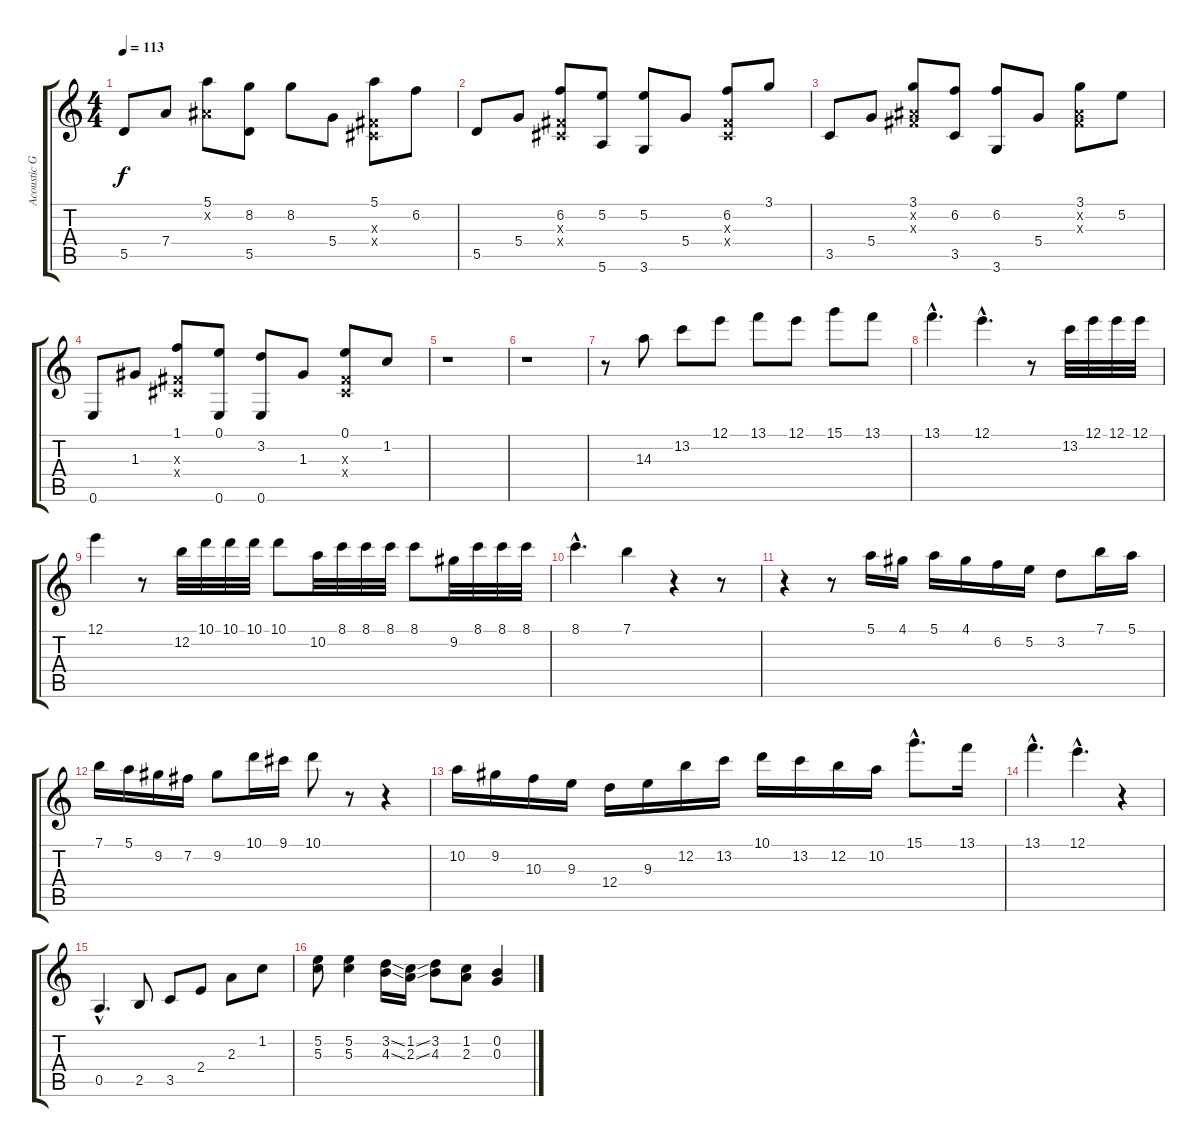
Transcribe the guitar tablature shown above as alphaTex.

\track ("Acoustic Guitar 2" "Acoustic G") {instrument acousticguitarnylon}
\staff {score tabs}
\tuning (E4 B3 G3 D3 A2 E2) {hide}
\ts (4 4)
\tempo 113
\clef g2
\ks c
5.5.8{dy f} 7.4.8 (5.1 -1.2{x}).8 (8.2 5.5).8 8.2.8 5.4.8 (5.1 -1.3{x} -1.4{x}).8 6.2.8 |
5.5.8 5.4.8 (6.2 -1.3{x} -1.4{x}).8 (5.2 5.6).8 (5.2 3.6).8 5.4.8 (6.2 -1.3{x} -1.4{x}).8 3.1.8 |
3.5.8 5.4.8 (3.1 -1.2{x} -1.3{x}).8 (6.2 3.5).8 (6.2 3.6).8 5.4.8 (3.1 -1.2{x} -1.3{x}).8 5.2.8 |
0.6.8 1.3.8 (1.1 -1.3{x} -1.4{x}).8 (0.1 0.6).8 (3.2 0.6).8 1.3.8 (0.1 -1.3{x} -1.4{x}).8 1.2.8 |
r.1 |
r.1 |
r.8 14.3.8 13.2.8 12.1.8 13.1.8 12.1.8 15.1.8 13.1.8 |
13.1{hac}.4{d} 12.1{hac}.4{d} r.8 13.2.32 12.1.32 12.1.32 12.1.32 |
12.1.4 r.8 12.2.32 10.1.32 10.1.32 10.1.32 10.1.8 10.2.32 8.1.32 8.1.32 8.1.32 8.1.8 9.2.32 8.1.32 8.1.32 8.1.32 |
8.1{hac}.4{d} 7.1.4 r.4 r.8 |
r.4 r.8 5.1.16 4.1.16 5.1.16 4.1.16 6.2.16 5.2.16 3.2.8 7.1.16 5.1.16 |
7.1.16 5.1.16 9.2.16 7.2.16 9.2.8 10.1.16 9.1.16 10.1.8 r.8 r.4 |
10.2.16 9.2.16 10.3.16 9.3.16 12.4.16 9.3.16 12.2.16 13.2.16 10.1.16 13.2.16 12.2.16 10.2.16 15.1{hac}.8{d} 13.1.16 |
13.1{hac}.4{d} 12.1{hac}.4{d} r.4 |
0.5{hac}.4{d} 2.5.8 3.5.8 2.4.8 2.3.8 1.2.8 |
(5.2 5.3).8 (5.2 5.3).4 (3.2{ss} 4.3{ss}).16 (1.2{ss} 2.3{ss}).16 (3.2 4.3).8 (1.2 2.3).8 (0.2 0.3).4
